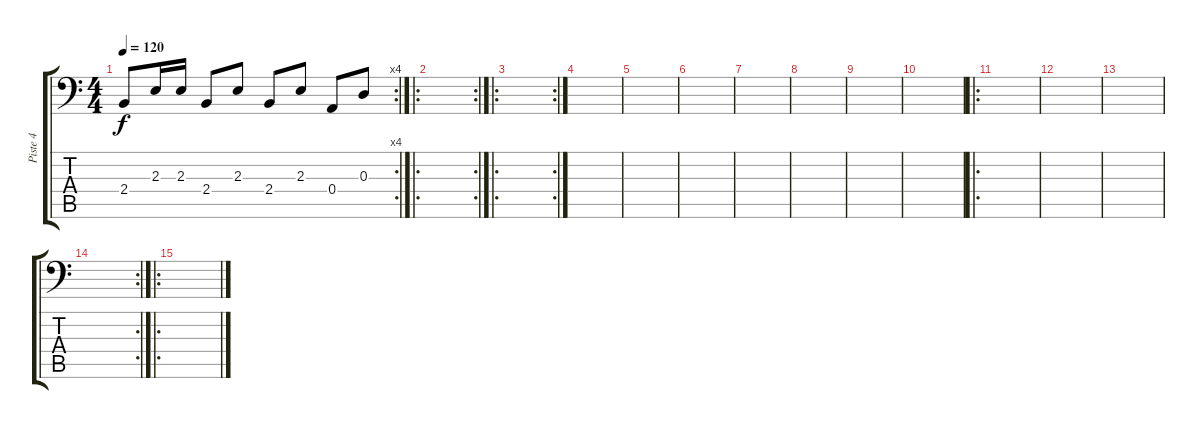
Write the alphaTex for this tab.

\track ("Piste 4" "Piste 4") {instrument acousticguitarnylon}
\staff {score tabs}
\tuning (C3 G2 D2 A1 E1 B0) {hide}
\rc 4
\ts (4 4)
\tempo 120
\clef f4
\ks c
2.4.8{dy f instrument acousticguitarnylon} 2.3.16 2.3.16 2.4.8 2.3.8 2.4.8 2.3.8 0.4.8 0.3.8 |
\ro
\rc 2
|
\ro
\rc 2
|
|
|
|
|
|
|
|
\ro
|
|
|
\rc 2
|
\ro
